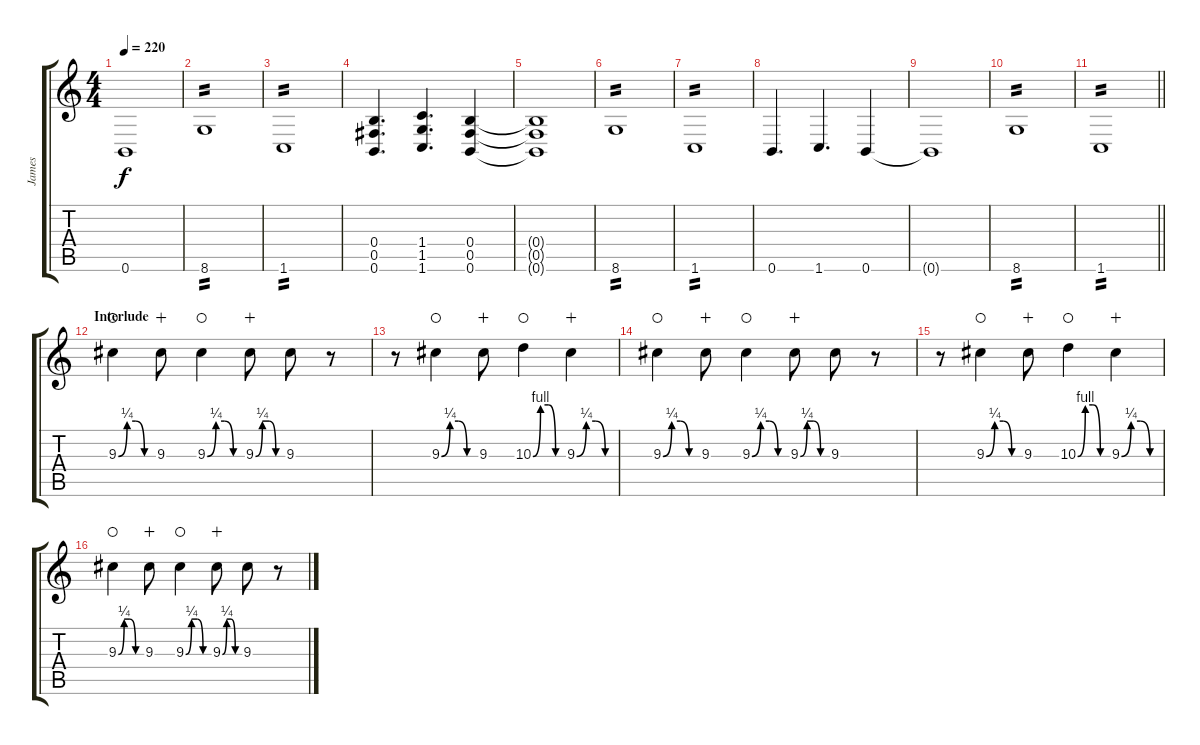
\track ("James " "James ") {instrument distortionguitar}
\staff {score tabs}
\tuning (Db4 Ab3 E3 B2 Gb2 B1) {hide}
\ts (4 4)
\tempo 220
\clef g2
\ks c
0.6{t}.1{dy f} |
8.6.1{tp 2} |
1.6.1{tp 2} |
(0.4 0.5 0.6).4{d} (1.4 1.5 1.6).4{d} (0.4 0.5 0.6).4 |
(0.4{t} 0.5{t} 0.6{t}).1 |
8.6.1{tp 2} |
1.6.1{tp 2} |
0.6.4{d} 1.6.4{d} 0.6.4 |
0.6{t}.1 |
8.6.1{tp 2} |
\barLineRight lightlight
1.6.1{tp 2} |
\section ("" "Interlude")
9.3{be (custom 0 0 15 1 30 1 45 0 60 0)}.4{waho} 9.3.8{wahc} 9.3{be (custom 0 0 15 1 30 1 45 0 60 0)}.4{waho} 9.3{be (custom 0 0 15 1 30 1 45 0 60 0)}.8{wahc} 9.3.8 r.8 |
r.8 9.3{be (custom 0 0 15 1 30 1 45 0 60 0)}.4{waho} 9.3.8{wahc} 10.3{be (custom 0 0 15 4 30 4 45 0 60 0)}.4{waho} 9.3{be (custom 0 0 15 1 30 1 45 0 60 0)}.4{wahc} |
9.3{be (custom 0 0 15 1 30 1 45 0 60 0)}.4{waho} 9.3.8{wahc} 9.3{be (custom 0 0 15 1 30 1 45 0 60 0)}.4{waho} 9.3{be (custom 0 0 15 1 30 1 45 0 60 0)}.8{wahc} 9.3.8 r.8 |
r.8 9.3{be (custom 0 0 15 1 30 1 45 0 60 0)}.4{waho} 9.3.8{wahc} 10.3{be (custom 0 0 15 4 30 4 45 0 60 0)}.4{waho} 9.3{be (custom 0 0 15 1 30 1 45 0 60 0)}.4{wahc} |
9.3{be (custom 0 0 15 1 30 1 45 0 60 0)}.4{waho} 9.3.8{wahc} 9.3{be (custom 0 0 15 1 30 1 45 0 60 0)}.4{waho} 9.3{be (custom 0 0 15 1 30 1 45 0 60 0)}.8{wahc} 9.3.8 r.8
